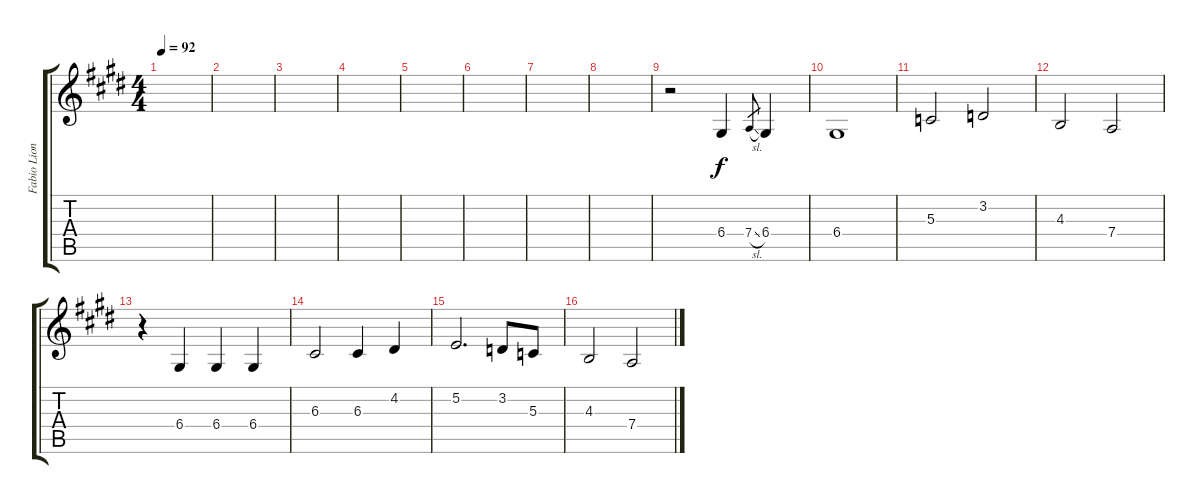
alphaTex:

\track ("Fabio Lioni" "Fabio Lion") {instrument tenorsax}
\staff {score tabs}
\tuning (E4 B3 G3 D3 A2 E2) {hide}
\ts (4 4)
\tempo 92
\clef g2
\ks c#minor
|
|
|
|
|
|
|
|
r.2 6.4.4 7.4{sl}.8{gr} 6.4.4 |
6.4.1 |
5.3.2 3.2.2 |
4.3.2 7.4.2 |
r.4 6.4.4 6.4.4 6.4.4 |
6.3.2 6.3.4 4.2.4 |
5.2.2{d} 3.2.8 5.3.8 |
4.3.2 7.4.2
